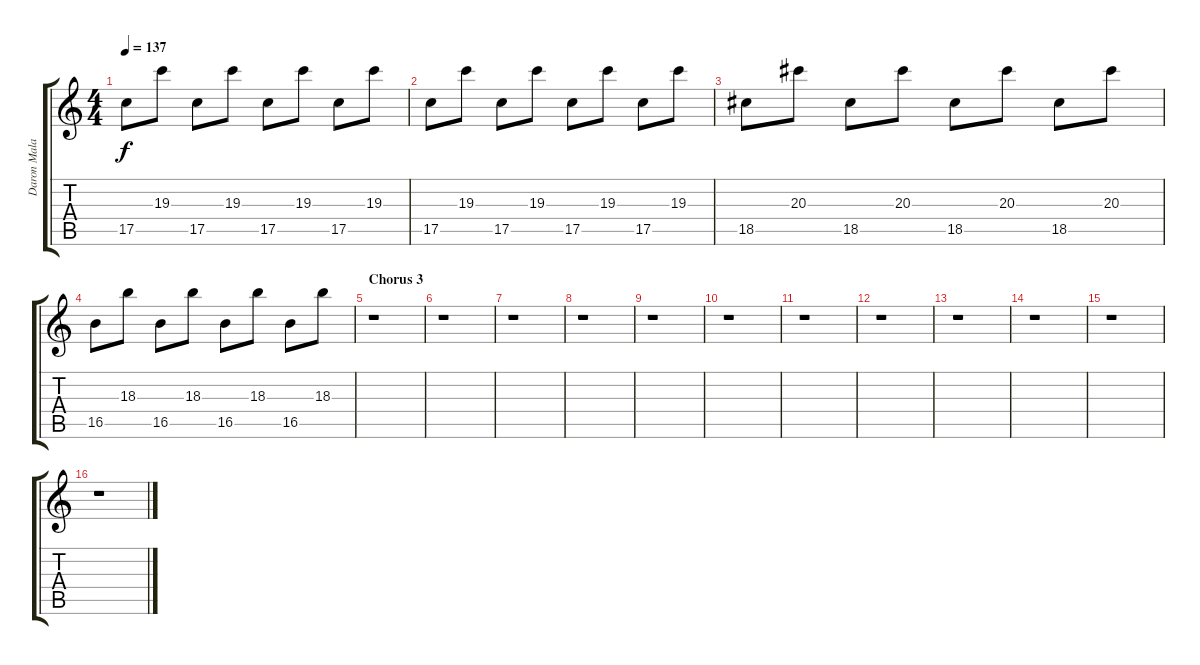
\track ("Daron Malakian - Solo Guitar" "Daron Mala") {instrument distortionguitar}
\staff {score tabs}
\tuning (D4 A3 F3 C3 G2 C2) {hide}
\ts (4 4)
\tempo 137
\clef g2
\ks c
17.5.8{dy f} 19.3.8 17.5.8 19.3.8 17.5.8 19.3.8 17.5.8 19.3.8 |
17.5.8 19.3.8 17.5.8 19.3.8 17.5.8 19.3.8 17.5.8 19.3.8 |
18.5.8 20.3.8 18.5.8 20.3.8 18.5.8 20.3.8 18.5.8 20.3.8 |
16.5.8 18.3.8 16.5.8 18.3.8 16.5.8 18.3.8 16.5.8 18.3.8 |
\section ("" "Chorus 3")
r.1 |
r.1 |
r.1 |
r.1 |
r.1 |
r.1 |
r.1 |
r.1 |
r.1 |
r.1 |
r.1 |
r.1
